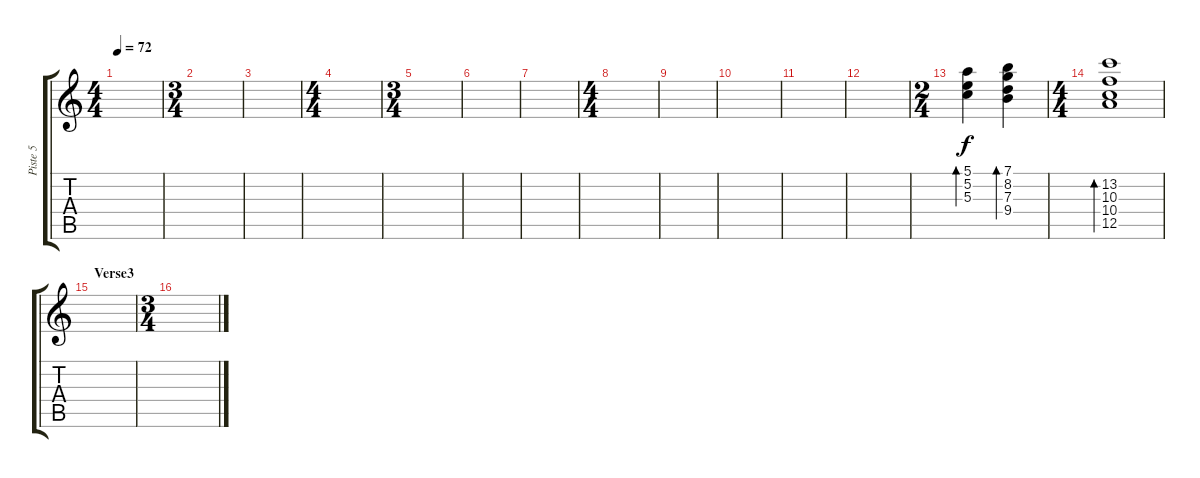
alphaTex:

\track ("Piste 5" "Piste 5") {instrument electricguitarclean}
\staff {score tabs}
\tuning (E4 B3 G3 D3 A2 E2) {hide}
\ts (4 4)
\tempo 72
\clef g2
\ks c
|
\ts (3 4)
|
|
\ts (4 4)
|
\ts (3 4)
|
|
|
\ts (4 4)
|
|
|
|
|
\ts (2 4)
(5.1 5.2 5.3).4{bd 240} (7.1 8.2 7.3 9.4).4{bd 240} |
\ts (4 4)
(13.2 10.3 10.4 12.5).1{bd 240} |
\section ("" "Verse3")
|
\ts (3 4)
